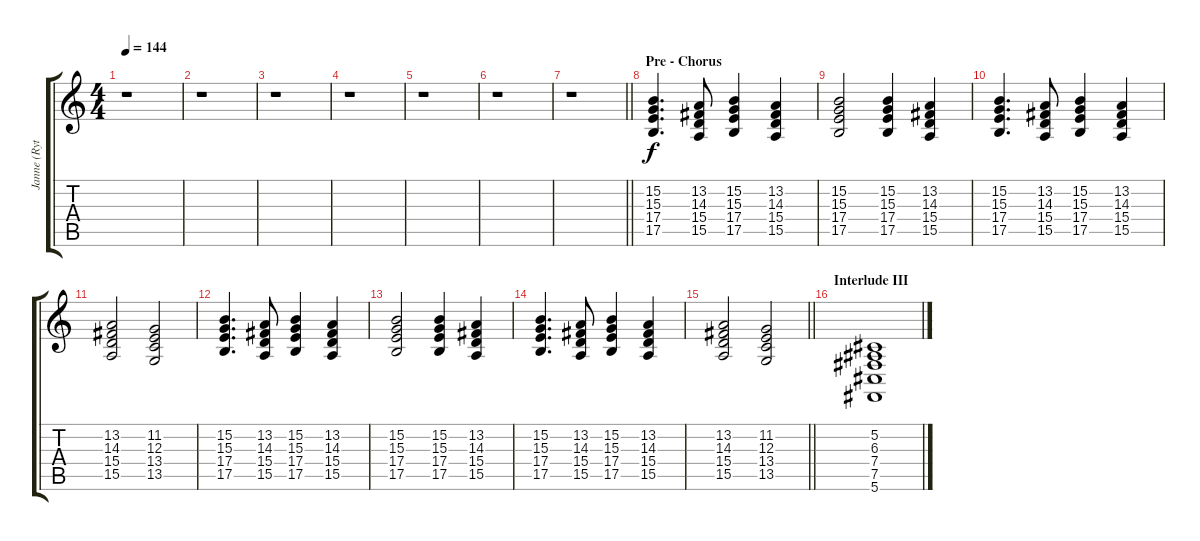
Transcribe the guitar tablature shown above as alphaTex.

\track ("Janne (Rythm II)" "Janne (Ryt") {instrument stringensemble1}
\staff {score tabs}
\tuning (Db4 Ab3 E3 B2 Gb2 Db2) {hide}
\ts (4 4)
\tempo 144
\clef g2
\ks c
r.1{dy f} |
r.1 |
r.1 |
r.1 |
r.1 |
r.1 |
\barLineRight lightlight
r.1 |
\section ("" "Pre - Chorus")
(15.2 15.3 17.4 17.5).4{d volume 2 balance 8 instrument stringensemble1} (13.2 14.3 15.4 15.5).8 (15.2 15.3 17.4 17.5).4 (13.2 14.3 15.4 15.5).4 |
(15.2 15.3 17.4 17.5).2 (15.2 15.3 17.4 17.5).4 (13.2 14.3 15.4 15.5).4 |
(15.2 15.3 17.4 17.5).4{d} (13.2 14.3 15.4 15.5).8 (15.2 15.3 17.4 17.5).4 (13.2 14.3 15.4 15.5).4 |
(13.2 14.3 15.4 15.5).2 (11.2 12.3 13.4 13.5).2 |
(15.2 15.3 17.4 17.5).4{d} (13.2 14.3 15.4 15.5).8 (15.2 15.3 17.4 17.5).4 (13.2 14.3 15.4 15.5).4 |
(15.2 15.3 17.4 17.5).2 (15.2 15.3 17.4 17.5).4 (13.2 14.3 15.4 15.5).4 |
(15.2 15.3 17.4 17.5).4{d} (13.2 14.3 15.4 15.5).8 (15.2 15.3 17.4 17.5).4 (13.2 14.3 15.4 15.5).4 |
\barLineRight lightlight
(13.2 14.3 15.4 15.5).2 (11.2 12.3 13.4 13.5).2 |
\section ("" "Interlude III")
(5.2 6.3 7.4 7.5 5.6).1{volume 7 balance 8 instrument choiraahs}
